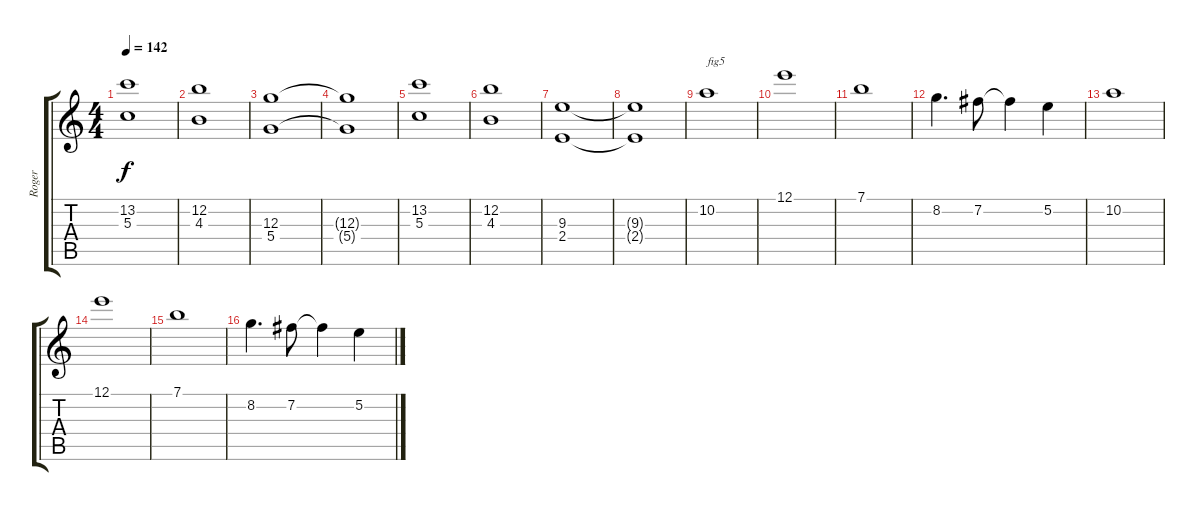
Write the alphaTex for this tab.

\track ("Roger" "Roger") {instrument acousticguitarsteel}
\staff {score tabs}
\tuning (E4 B3 G3 D3 A2 E2) {hide}
\ts (4 4)
\tempo 142
\clef g2
\ks c
(13.2 5.3).1{dy f} |
(12.2 4.3).1 |
(12.3 5.4).1 |
(12.3{t} 5.4{t}).1 |
(13.2 5.3).1 |
(12.2 4.3).1 |
(9.3 2.4).1 |
(9.3{t} 2.4{t}).1 |
10.2.1{txt "fig5" instrument synthstrings1} |
12.1.1 |
7.1.1 |
8.2.4{d} 7.2.8 7.2{t}.4 5.2.4 |
10.2.1 |
12.1.1 |
7.1.1 |
8.2.4{d} 7.2.8 7.2{t}.4 5.2.4
